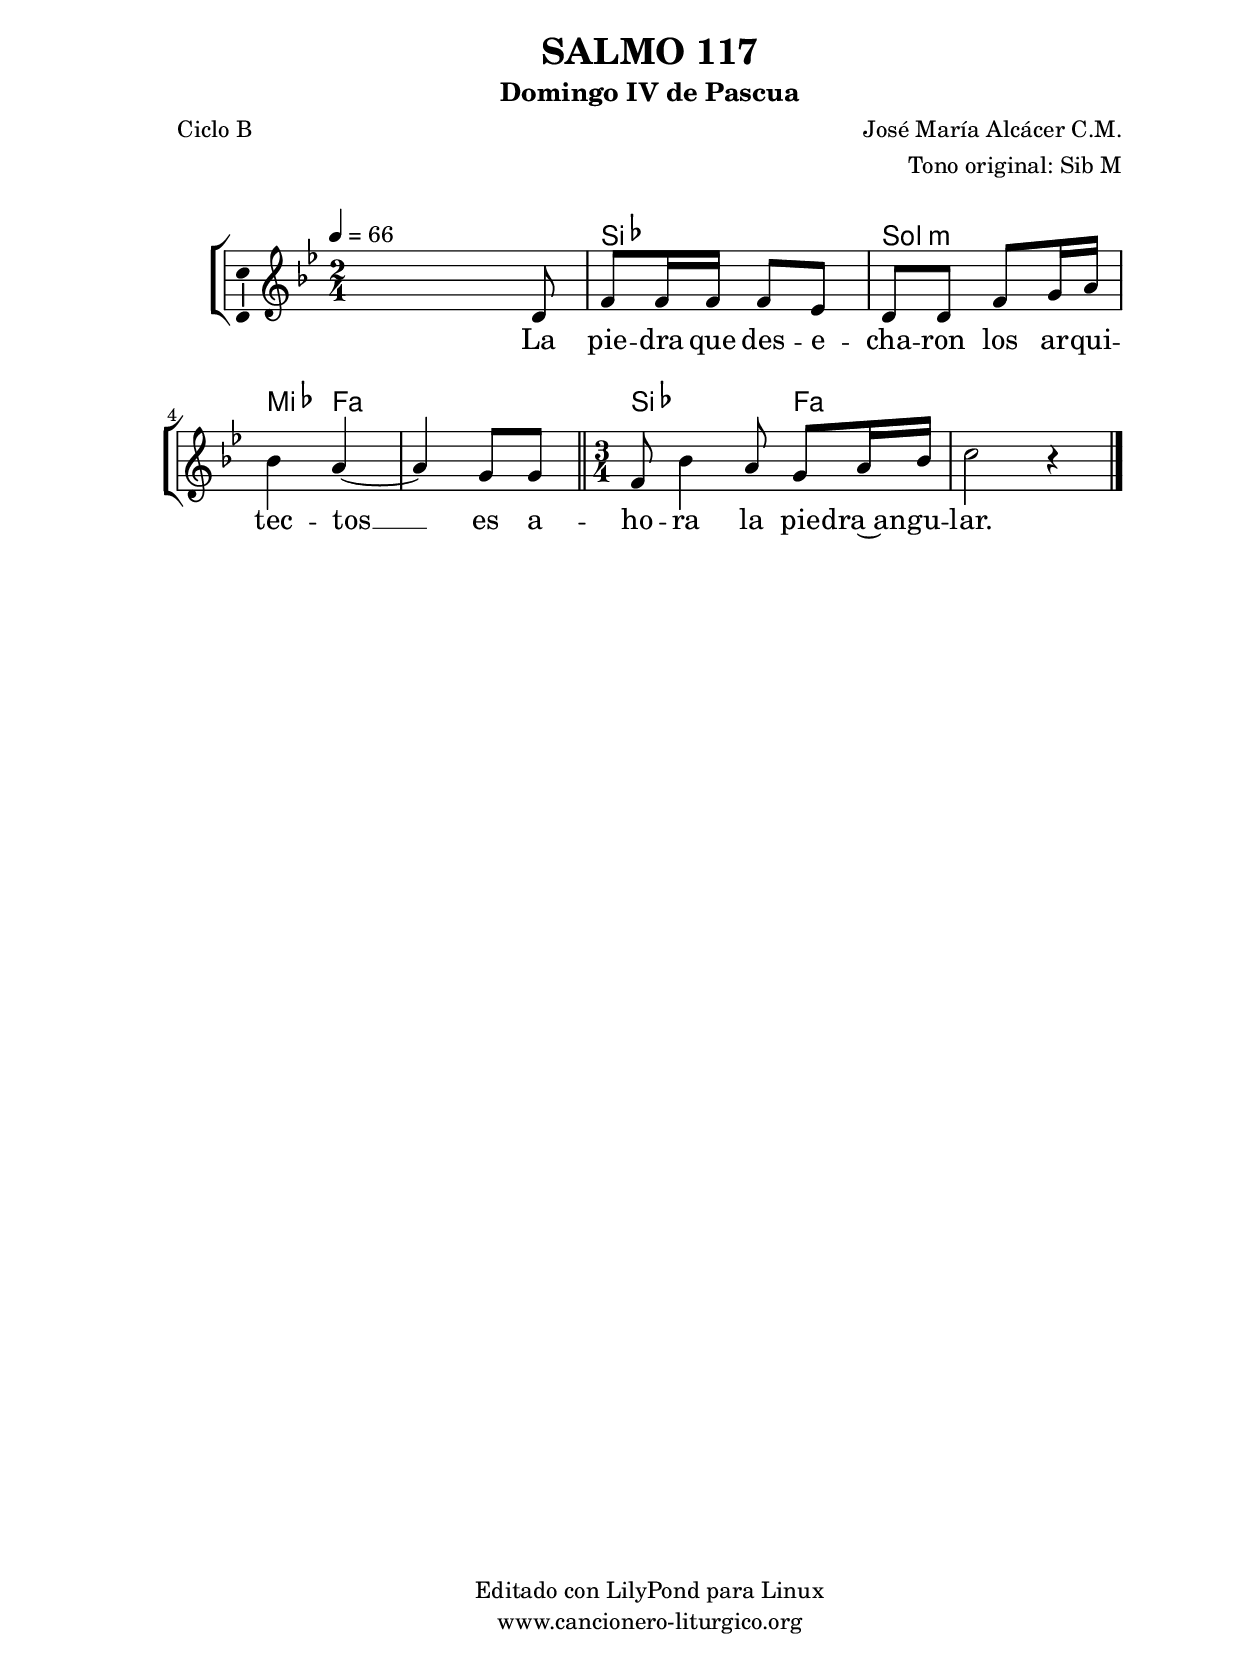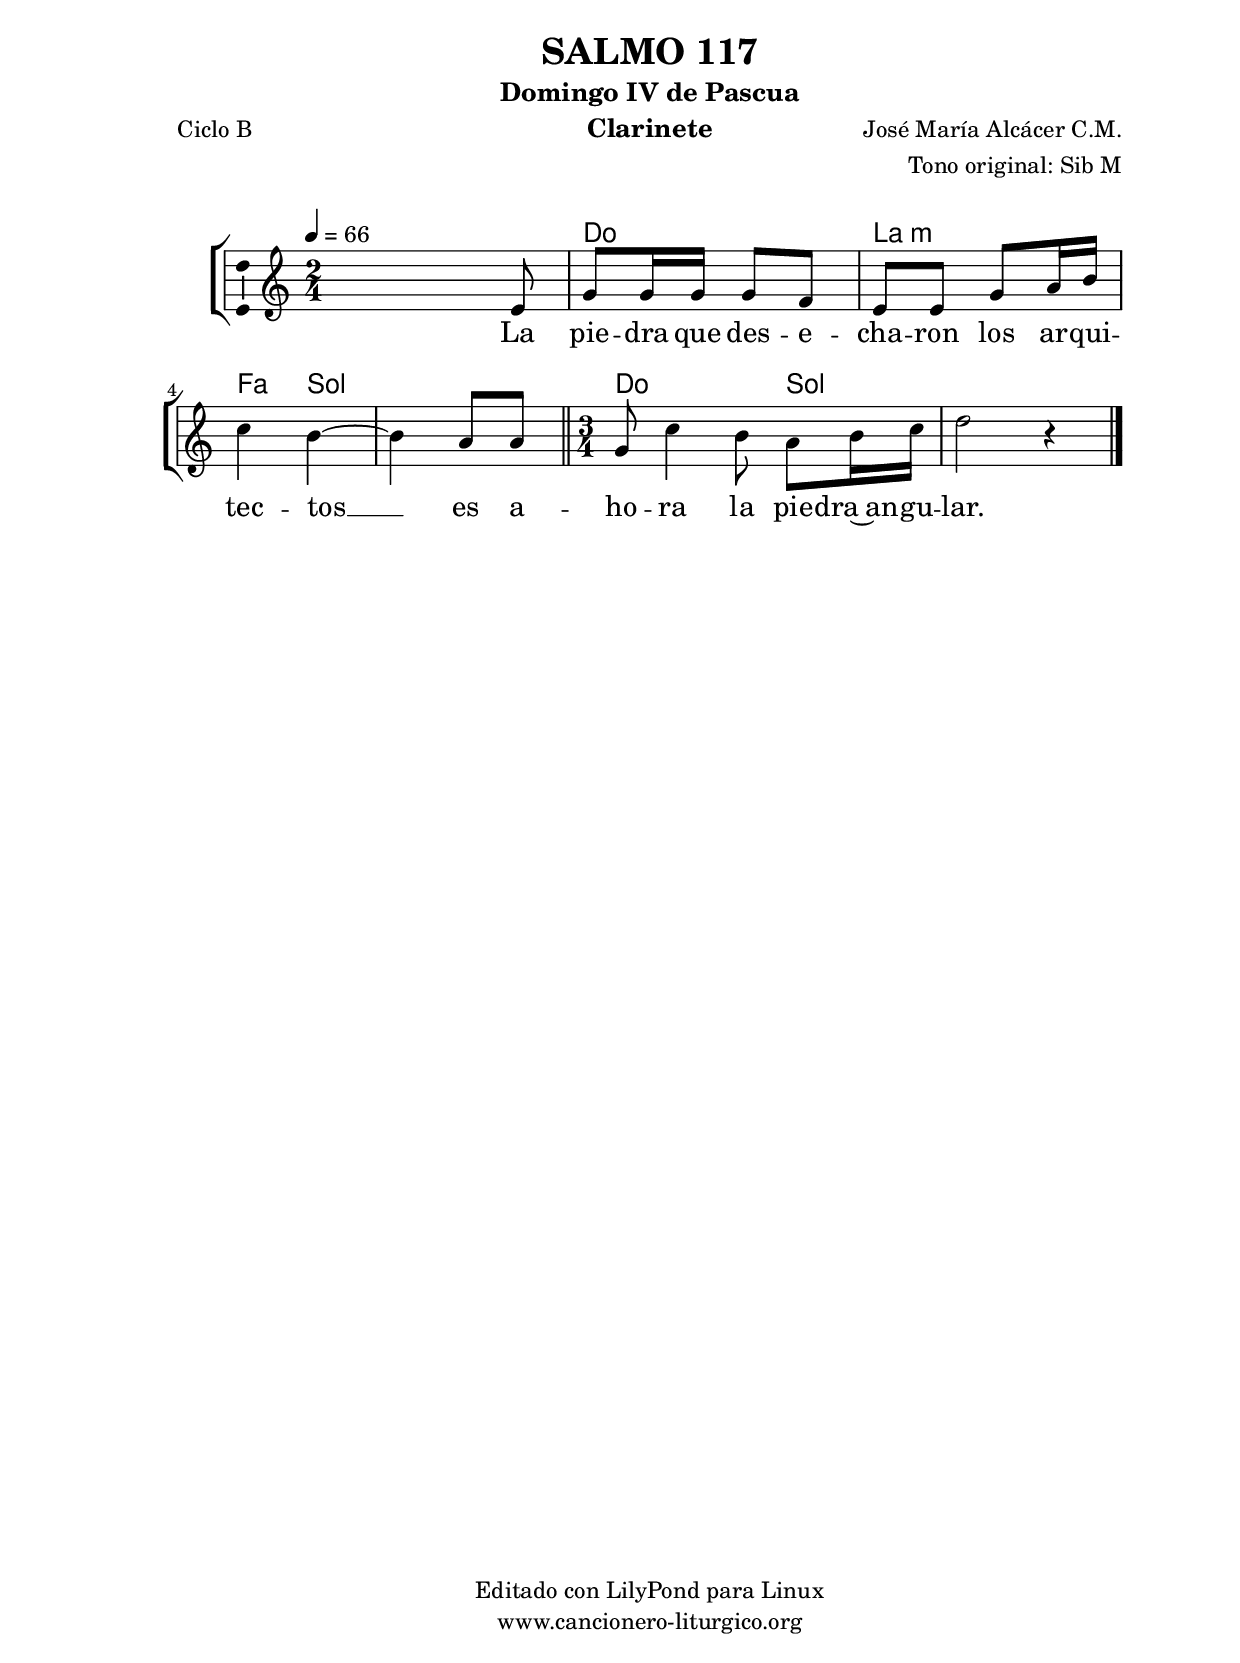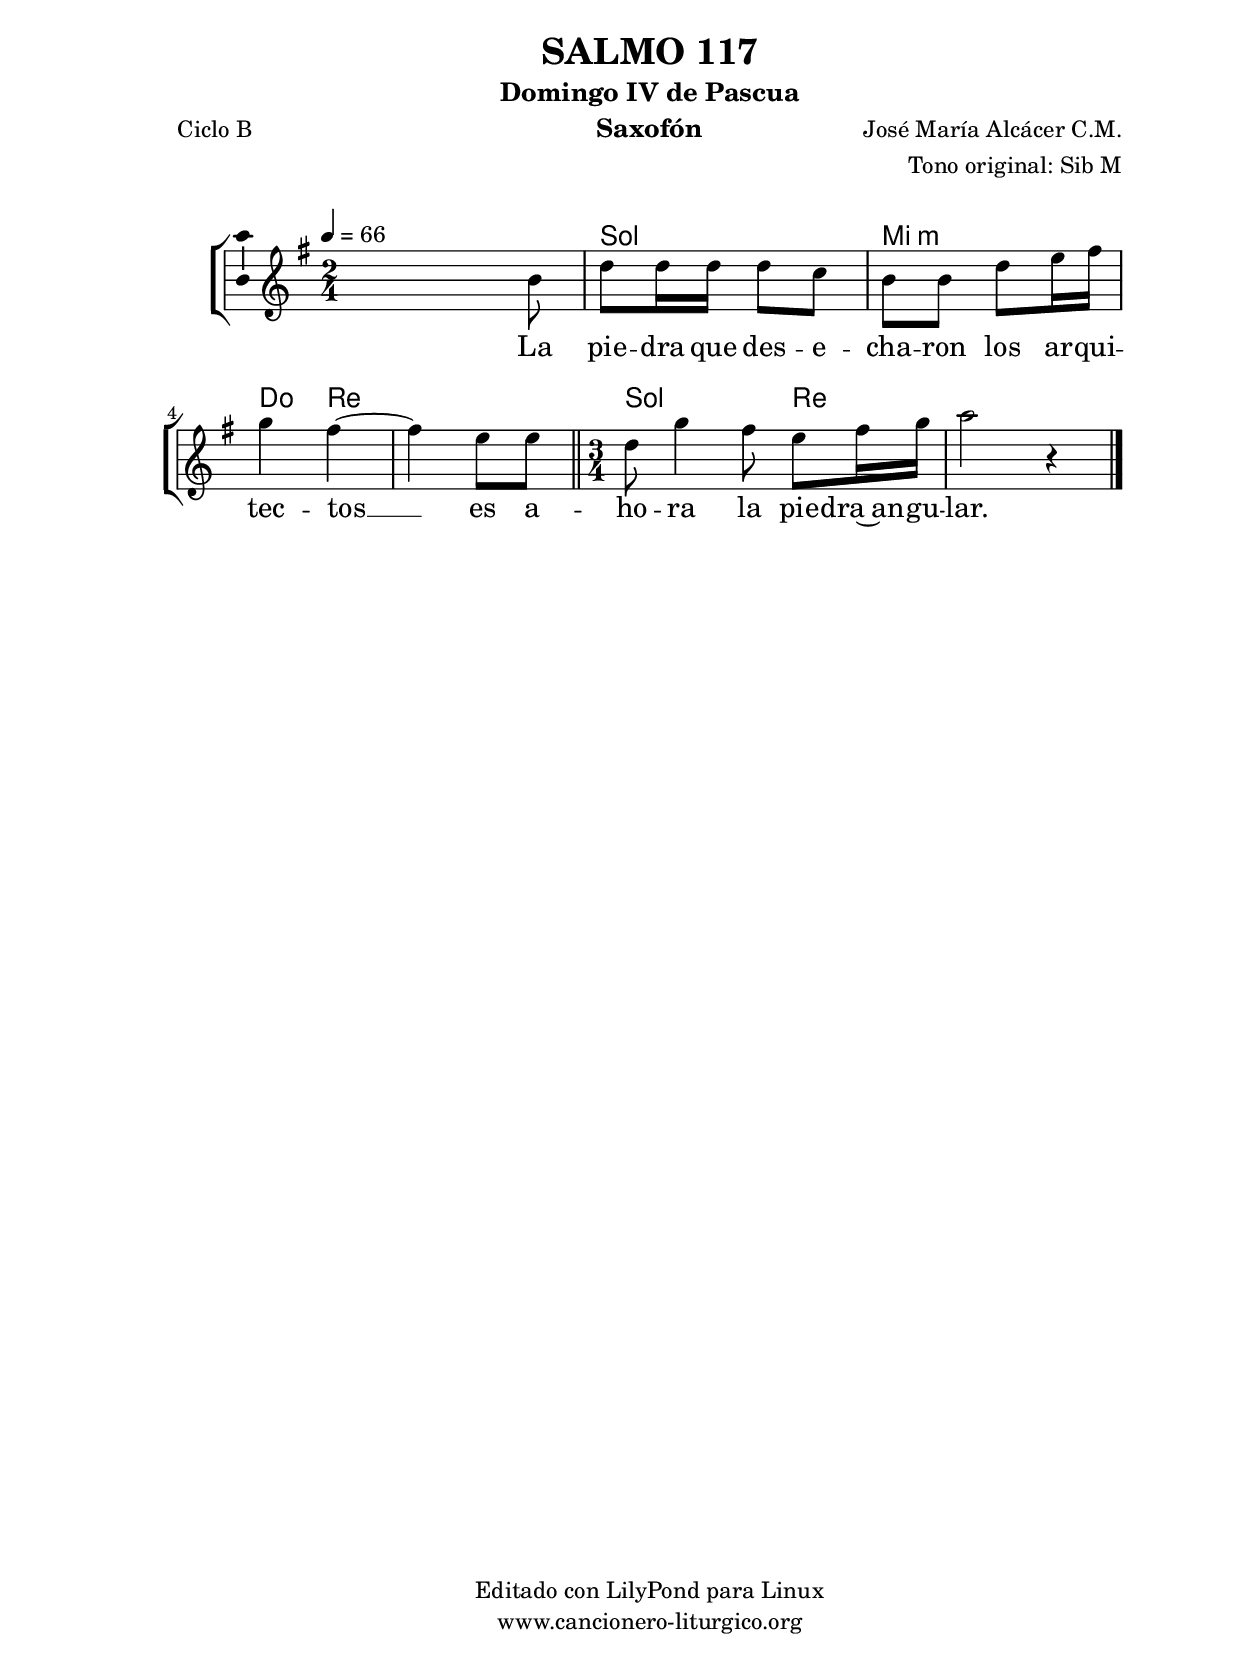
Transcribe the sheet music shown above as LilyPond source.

%
%para convertir .midi en .wav:
%timidity filename.midi -Ow -o finename.wav
%
%
%Para convertir de .wav a .mp3:
%lame -h -m j filename.wav
%
%
%para escuchar el midi:
%timidity nombrefichero.midi
%


%versión de lilypond para la que se ha escrito esta partitura:
\version "2.16.0"

	%Tamaño papel
	#(set-default-paper-size "a4")
	%Tamaño partitura
	#(set-global-staff-size 20)
	%No responde al pulsar sobre una nota
	#(ly:set-option 'point-and-click #f)

%parámetros del encabezamiento:
\header {
	title = "SALMO 117"
	subtitle = "Domingo IV de Pascua"
	composer = "José María Alcácer C.M."
	poet = "Ciclo B"
	meter = ""
	arranger = "Tono original: Sib M"
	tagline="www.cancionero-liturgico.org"
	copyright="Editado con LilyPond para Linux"
	tiempo = "Pascua"
	usos = "Salmo"
	letra = "La piedra que desecharon los arquitectos es ahora la piedra angular."
	}

%parámetros asociados al papel:
\paper  {
	oddHeaderMarkup = \markup {\fill-line { \on-the-fly #not-first-page \fromproperty #'header:title \on-the-fly #not-first-page \fromproperty #'header:composer }}
	evenHeaderMarkup = \markup {\fill-line { \fromproperty #'header:composer \fromproperty #'header:title }}
	#(set-paper-size "a4")
	print-page-number = ##f
	first-page-number = 1
	print-first-page-number = ##f
%	head-separation = 3.0 \cm
	top-margin = 2.0 \cm
	bottom-margin = 0.5\cm
%%%	bottom-margin = -1.0\cm
	left-margin = 3.0 \cm
	line-width = 16.0 \cm 
	indent = 8\mm
	interscoreline = 2.\mm
	between-system-space = 15\mm
%	para que las partituras no llenen la hoja:
	ragged-bottom = ##t
%	idem para la última hoja:
	ragged-last-bottom = ##f
%	para que las partituras llenen el ancho del papel:
	ragged-last = ##f
	after-title-space = 2.5 \cm
%page-count=1
%system-count=2

	%Flexible Vertical Spacing
%	markup-markup-spacing =
%	#'((basic-distance . 15) (minimum-distance . 15) (padding . 3))
	markup-system-spacing =
	#'((basic-distance . 15) (minimum-distance . 15) (padding . 3))
	system-system-spacing =
	#'((basic-distance . 15) (minimum-distance . 15) (padding . 3))
	score-system-spacing =
	#'((basic-distance . 15) (minimum-distance . 15) (padding . 5))
%	top-system-spacing = % header
%	#'((basic-distance . 8) (minimum-distance . 0) (padding . 3))
%	top-markup-spacing =
%	#'((basic-distance . 20) (minimum-distance . 20) (padding . 3))
	last-bottom-spacing = % footer
	#'((basic-distance . 5) (minimum-distance . 5) (padding . 3))
%	score-markup-spacing =
%	#'((basic-distance . 16) (minimum-distance . 13) (padding . 3))

	}


%parámetros que afectan a toda la partitura:
global =  {
	%clave de sol (G):
	\clef G
	%armadura:
%	\transpose f a
	\key bes \major
	\tempo 4=66
	\set Score.tempoHideNote = ##f
	}


acordes = {
	\italianChords
	\chordmode {
%	\transpose f a
{

s2
bes2 g:m ees4 f s2 bes2 f4 s2.

	}
	}
}

melodia = 
%	\transpose f a
{
	\relative c'{

\time 2/4
s4 s8 d8
f8 f16 f f8 ees
d8 d f g16 a
bes4 a~
a4 g8 g
\bar "||"
\time 3/4
f8 bes4 a8 g a16 bes
c2 r4

	\bar "|."
	}
	}


texto = \lyricmode {
La pie -- dra que des -- e -- cha -- ron los ar -- qui -- tec -- tos __
es a -- ho -- ra la pie -- dra~an -- gu -- lar.
	}


acordesStaff = \context ChordNames = acordesStaff <<
	\set chordChanges = ##t
	\acordes
	>>


vozStaff = \context Voice = vozStaff
\with {\consists "Ambitus_engraver"}
<<
%	\set Staff.instrumentName = ""
%	\set Staff.shortInstrumentName = ""
%	\set Staff.midiInstrument = #"clarinet"
%	\set Staff.midiInstrument = #"cello"
%	\set Staff.midiInstrument = #"flute"
	\set Staff.midiInstrument = #"electric guitar (jazz)"
%	\set Staff.midiInstrument = #"english horn"
%	\set Staff.midiInstrument = #"violin"
%	\set Staff.midiInstrument = #"glockenspiel"
	\set Staff.midiMinimumVolume = #0.7
	\set Staff.midiMaximumVolume = #0.9
	\global
	\melodia
	>>


textoStaff = \context Lyrics = textoStaff <<
	\lyricsto vozStaff \texto
	>>

\book {
	\score {
		\context ChoirStaff {
			\override StaffGroup.SystemStartBracket #'collapse-height = #1
			\override Score.SystemStartBar #'collapse-height = #1
			<<
			\acordesStaff
			\vozStaff
			\textoStaff
			>>
			}
		\layout {
	    		\context {
				\Lyrics
				\override LyricText #'font-size = #2
				}
	   		 \context {
				\Score
				%fontSize = #3
				\override StaffSymbol #'staff-space = #(magstep +3)
				%\override Beam #'thickness = #0.55
				%\override SpacingSpanner #'spacing-increment = #1.0
				%\override Slur #'height-limit = #1.5
				}
			}
		}
	\score {
		\unfoldRepeats
		\context ChoirStaff {
			<<
			\acordesStaff
			\vozStaff
			>>
			}
		\midi {
	  		\context {
	  			\Score
				tempoWholesPerMinute = #(ly:make-moment 70 4)
				}
			}
		}
	}

%Partitura para clarinete
#(define output-suffix "C")
\book {
	\header{
		instrument = "Clarinete"
		}
	\score {
		\context ChoirStaff {
			\override StaffGroup.SystemStartBracket #'collapse-height = #1
			\override Score.SystemStartBar #'collapse-height = #1
\transpose c d
			<<
			\acordesStaff
			\vozStaff
			\textoStaff
			>>
			}
		\layout {
	    		\context {
				\Lyrics
				\override LyricText #'font-size = #2
				}
	   		 \context {
				\Score
				%fontSize = #3
				\override StaffSymbol #'staff-space = #(magstep +3)
				%\override Beam #'thickness = #0.55
				%\override SpacingSpanner #'spacing-increment = #1.0
				%\override Slur #'height-limit = #1.5
				}
			}
		}
	}

%Partitura para saxofón
#(define output-suffix "S")
\book {
	\header{
		instrument = "Saxofón"
		}
	\score {
		\context ChoirStaff {
			\override StaffGroup.SystemStartBracket #'collapse-height = #1
			\override Score.SystemStartBar #'collapse-height = #1
\transpose c a
			<<
			\acordesStaff
			\vozStaff
			\textoStaff
			>>
			}
		\layout {
	    		\context {
				\Lyrics
				\override LyricText #'font-size = #2
				}
	   		 \context {
				\Score
				%fontSize = #3
				\override StaffSymbol #'staff-space = #(magstep +3)
				%\override Beam #'thickness = #0.55
				%\override SpacingSpanner #'spacing-increment = #1.0
				%\override Slur #'height-limit = #1.5
				}
			}
		}
	}

